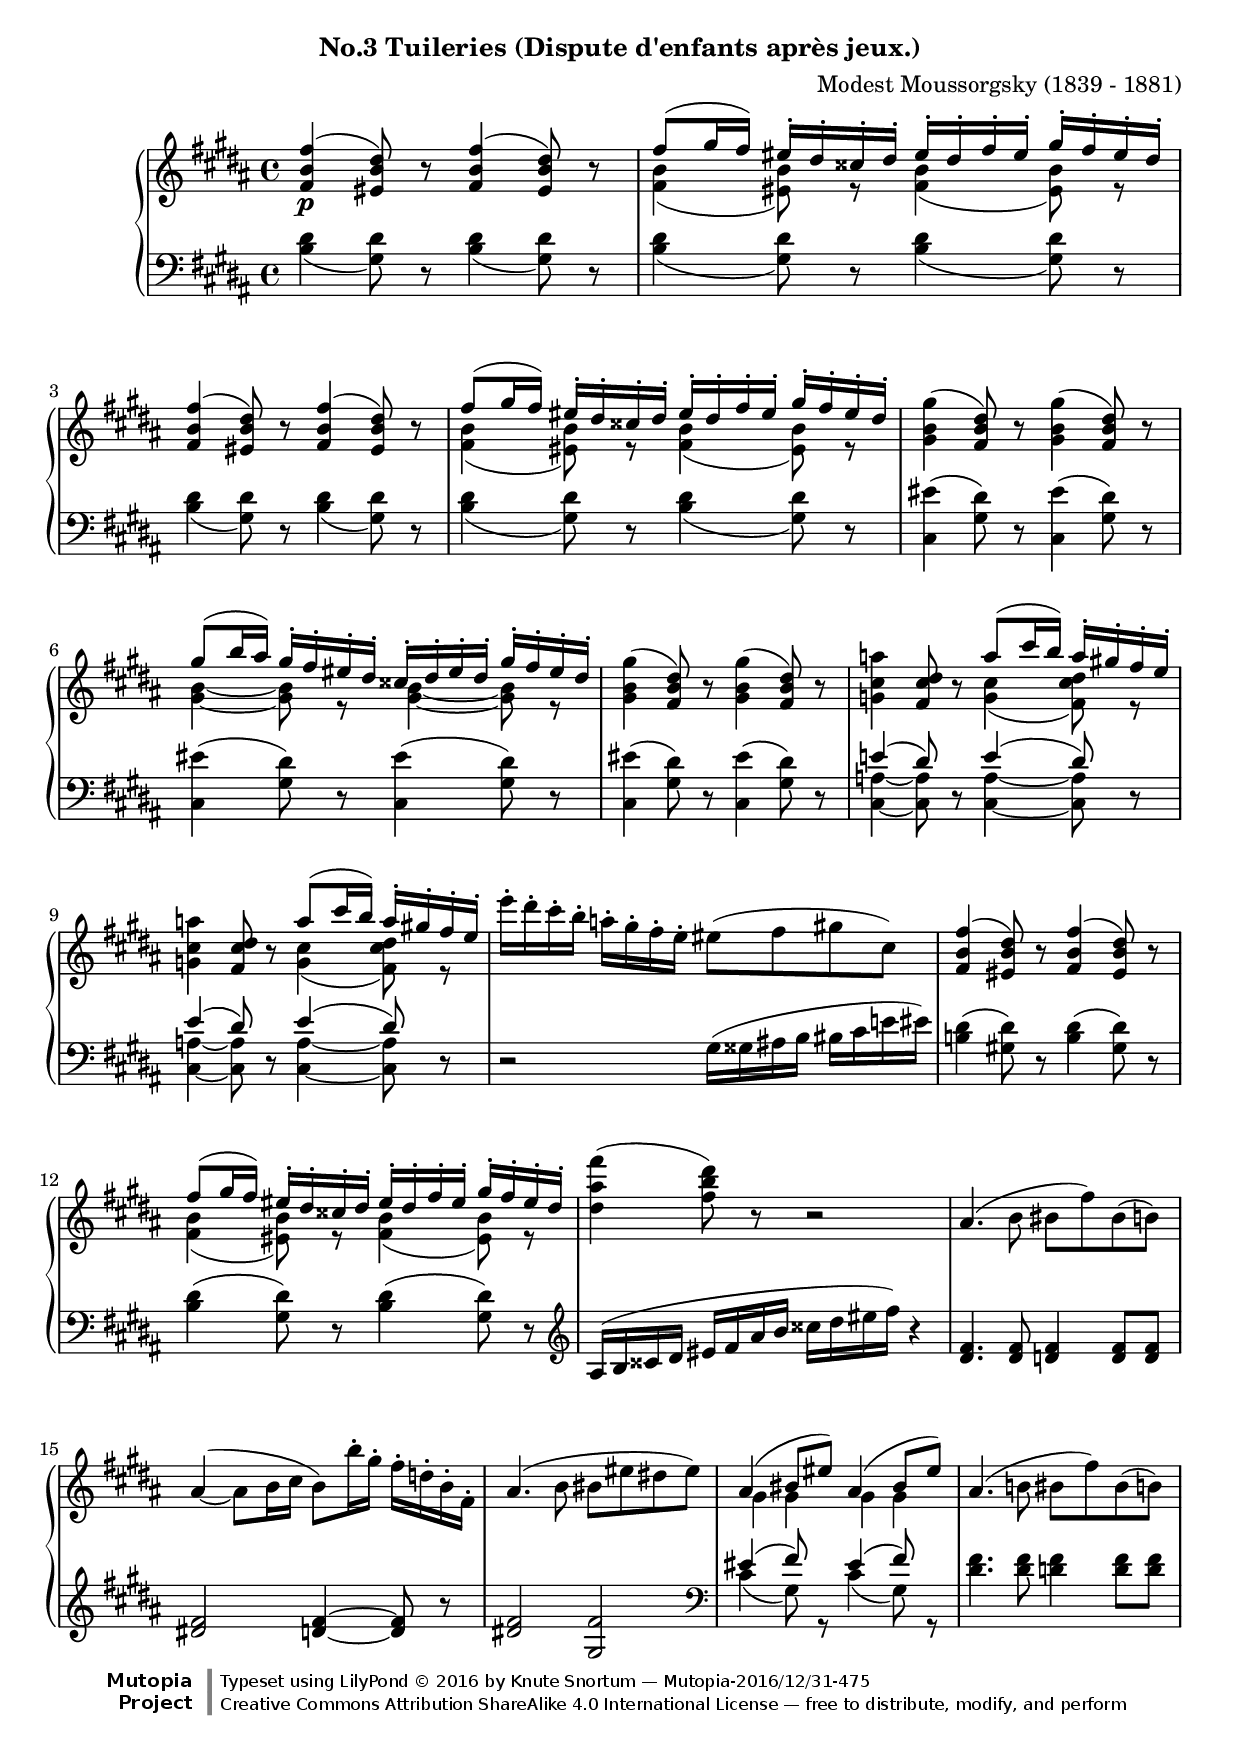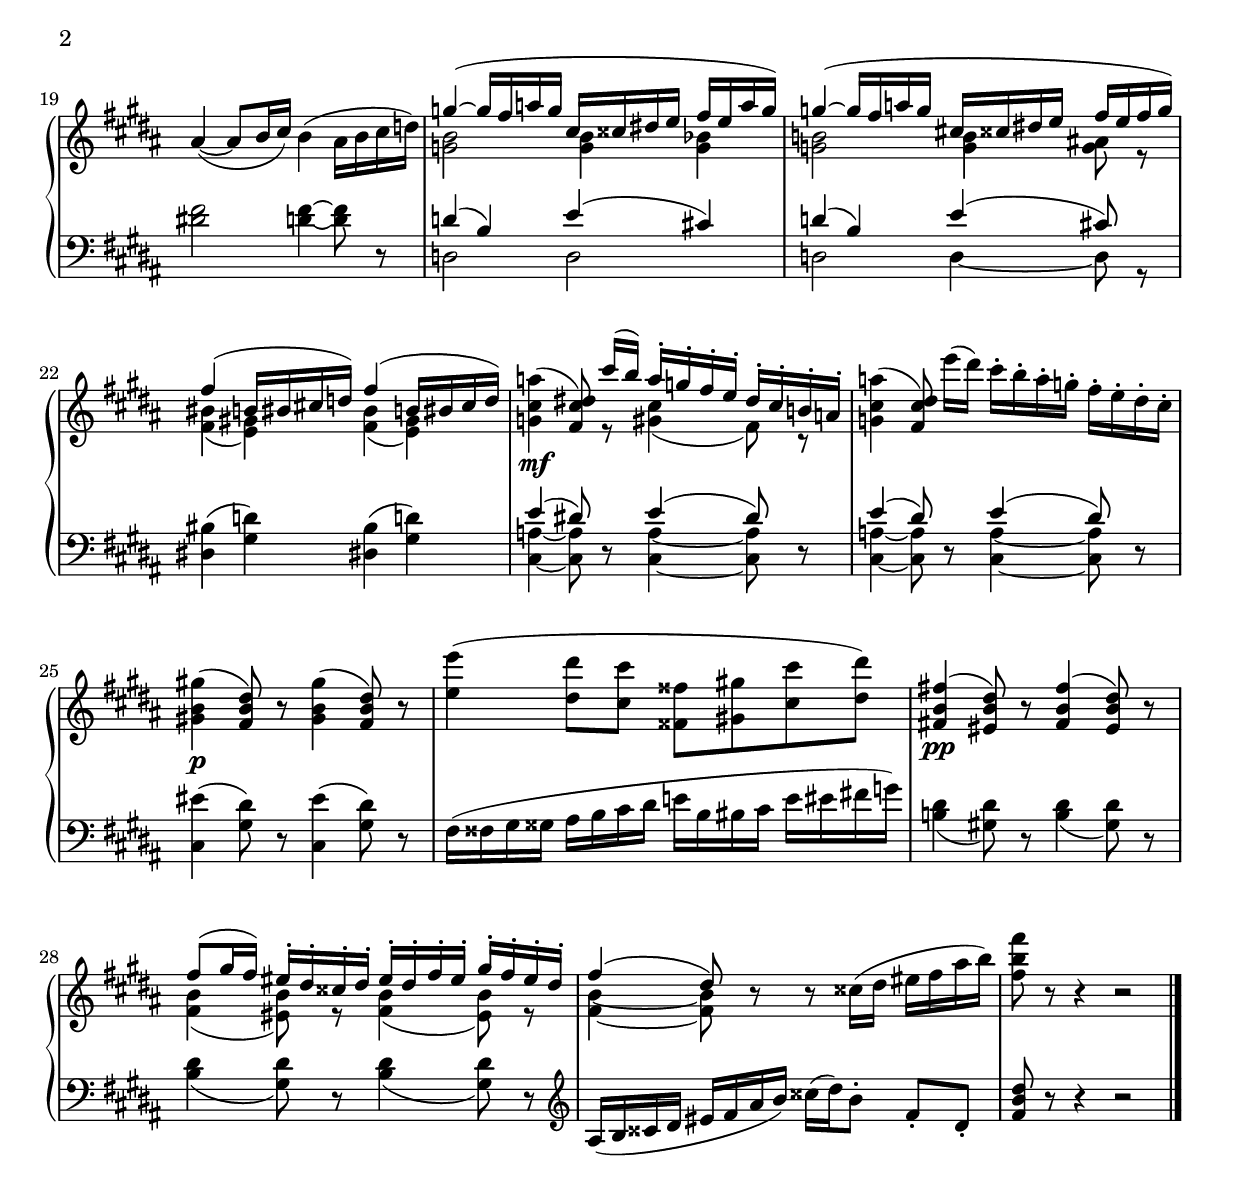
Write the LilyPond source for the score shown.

\version "2.18.2"
\language "english"

\header {
  %title        = "Tuileries (Dispute d'enfants après jeux.)"
  composer     = "Modest Moussorgsky (1839 - 1881)"
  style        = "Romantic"
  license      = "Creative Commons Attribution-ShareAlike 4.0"
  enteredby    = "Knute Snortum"
  date         = "1874"
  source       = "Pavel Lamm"

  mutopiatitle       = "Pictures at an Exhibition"
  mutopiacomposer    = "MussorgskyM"
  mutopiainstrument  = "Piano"
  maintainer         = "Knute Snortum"
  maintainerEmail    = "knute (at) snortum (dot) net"
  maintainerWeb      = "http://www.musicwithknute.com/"

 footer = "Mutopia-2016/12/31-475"
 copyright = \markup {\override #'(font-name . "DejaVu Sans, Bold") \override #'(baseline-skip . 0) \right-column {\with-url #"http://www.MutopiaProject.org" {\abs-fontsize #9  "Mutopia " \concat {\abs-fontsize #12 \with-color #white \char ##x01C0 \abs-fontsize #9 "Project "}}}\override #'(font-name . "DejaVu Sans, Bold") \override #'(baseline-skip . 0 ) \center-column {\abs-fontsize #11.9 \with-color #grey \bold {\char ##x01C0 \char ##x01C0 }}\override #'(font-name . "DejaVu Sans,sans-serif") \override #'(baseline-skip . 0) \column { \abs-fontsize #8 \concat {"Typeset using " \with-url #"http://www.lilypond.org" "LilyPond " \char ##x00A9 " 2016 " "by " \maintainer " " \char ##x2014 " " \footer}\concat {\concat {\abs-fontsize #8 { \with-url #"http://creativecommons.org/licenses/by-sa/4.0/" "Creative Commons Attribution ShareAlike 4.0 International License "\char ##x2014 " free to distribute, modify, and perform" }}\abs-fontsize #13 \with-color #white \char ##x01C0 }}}
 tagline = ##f
}

allegretto = {
  \once
  \override Score.RehearsalMark.self-alignment-X = #LEFT
  \mark "Allegretto non troppo, capriccioso" 
}

conEspress = \markup { \italic "con espressione" }
espress = \markup { \italic "espressivo" }

forceShiftOn = \override NoteColumn.force-hshift = #1.4
forceShiftOff = \override NoteColumn.force-hshift = #0

oneVoiceRest = { \oneVoice r8 \voiceOne }
twoVoiceRest = { \oneVoice r8 \voiceTwo }

highVoice = \relative c' {
  | <fs b fs'>4 \p ( <es b' ds>8 ) \oneVoiceRest <fs b fs'>4 ( <es b' ds>8 ) \oneVoiceRest
  | fs'8 ( gs16 fs) es-. ds-. css-. ds-. es-. ds-. fs-. es-. gs-. fs-. es-. ds-.
  | <fs, b fs'>4 ( <es b' ds>8 ) \oneVoiceRest <fs b fs'>4 ( <es b' ds>8 ) \oneVoiceRest
  | fs'8 ( gs16 fs) es-. ds-. css-. ds-. es-. ds-. fs-. es-. gs-. fs-. es-. ds-.
  \oneVoice
  | <gs, b gs'>4 ( <fs b ds>8 ) r <gs b gs'>4 ( <fs b ds>8 ) r
  \voiceOne
  | gs'8 ( b16 as ) gs-. fs-. es-. ds-. css-. ds-. es-. ds-. gs-. fs-. es-. ds-.
  \oneVoice
  | <gs, b gs'>4 ( <fs b ds>8 ) r <gs b gs'>4 ( <fs b ds>8 ) r
  
  \barNumberCheck #8
  | <g cs a'>4 <fs cs' ds>8 r \voiceOne a'8 ( cs16 b ) a-. gs-. fs-. e-.
  \oneVoice
  | <g, cs a'>4 <fs cs' ds>8 r \voiceOne a'8 ( cs16 b ) a-. gs-. fs-. e-.
  \oneVoice
  | e'16-. ds-. cs-. b-. a-. gs-. fs-. e-. es8 ( fs gs cs, )
  \voiceOne
  | <fs, b fs'>4 ( <es b' ds>8 ) \oneVoiceRest <fs b fs'>4 ( <es b' ds>8 ) \oneVoiceRest
  | fs'8 ( gs16 fs) es-. ds-. css-. ds-. es-. ds-. fs-. es-. gs-. fs-. es-. ds-.
  \oneVoice
  | <ds as' fs'>4 ( <fs b ds>8 ) r r2
  | as,4. ( b8 bs fs' ) bs, ( b )
  \shape #'((0 . 3) (0 . 2) (0 . 1) (0 . 0)) Slur
  | as4 ( ~ as8 b16 cs b8 ) b'16-. gs-. fs-. d-. b-. fs-.
  
  \barNumberCheck #16
  | as4. ( b8 bs es ds es )
  \voiceOne
  | as,4 ( bs8 es ) as,4 ( bs8 es )
  \oneVoice
  | as,4. ( b8 bs fs' ) bs, ( b )
  \shape #'((0 . 0) (0 . -1) (1 . -1) (0 . 0)) Slur
  | \slurDown as4 ( ~ \stemUp as8 b16 cs ) \slurNeutral \stemNeutral b4 ( as16 b cs d )
  \voiceOne
  | g4 ( ~ g16 fs a g cs, css ds e fs e a g ) 
  | g4 ( ~ g16 fs a g cs, css ds e fs e fs g )
  | fs4 ( b,16 bs cs d ) fs4 ( b,16 bs cs d )
  | \stemDown <g, cs a'>4 \mf ( \stemUp <fs cs' ds>8 ) cs''16 ( [ b ] ) 
    a-. g-. fs-. e-. ds-. cs-. b-. a-.
  
  \barNumberCheck #24
  \oneVoice
  | <g cs a'>4 ( <fs cs' ds>8  ) e''16 ( [ ds ] ) cs-. b-. a-. g-. fs-. e-. ds-. cs-.
  | <gs b gs'>4 \p ( <fs b ds>8 ) r <gs b gs'>4 ( <fs b ds>8 ) r
  | <e' e'>4 ( <ds ds'>8 <cs cs'> <fss, fss'> <gs gs'> <cs cs'> <ds ds'> )
  \voiceOne
  | <fs, b fs'>4 \pp ( <es b' ds>8 ) \oneVoiceRest <fs b fs'>4 ( <es b' ds>8 ) \oneVoiceRest
  | fs'8 ( gs16 fs) es-. ds-. css-. ds-. es-. ds-. fs-. es-. gs-. fs-. es-. ds-.
  | fs4 ( ds8 ) \oneVoice r r css16 ( ds es fs as b )
  | <fs b fs'>8 r r4 r2
}

upperMiddle = \relative c' {
  | s1
  | <fs b>4 ( <es b'>8 ) r <fs b>4 ( <es b'>8 ) r
  | s1
  | <fs b>4 ( <es b'>8 ) r <fs b>4 ( <es b'>8 ) r
  | s1
  | <gs b>4 ~ q8 r <gs b>4 ~ q8 r
  | s1 
  
  \barNumberCheck #8
  | s2 <g cs>4 ( <fs cs' ds>8 ) r
  | s2 <g cs>4 ( <fs cs' ds>8 ) r
  | s1 * 2
  | <fs b>4 ( <es b'>8 ) r <fs b>4 ( <es b'>8 ) r
  | s1 * 3
  
  \barNumberCheck #16
  | s1
  | gs4 gs gs gs
  | s1 *2
  | <g b>2 q4 <g bf>
  | <g b>2 q4 <g as>8 r
  | <fs bs>4 ( <e gs> ) <fs bs>4 ( <e gs> )
  | s4 s8 r <gs cs>4 ( fs8 ) r
  
  \barNumberCheck #24
  | s1 * 4
  | <fs b>4 ( <es b'>8 ) r <fs b>4 ( <es b'>8 ) r
  | <fs b>4 ~ q8 s s2
  | s1
}

lowerMiddle = \relative c' {
  | s1 * 7
  
  \barNumberCheck #8
  | e4 ( ds8 ) s e4 ( ds8 ) s
  | e4 ( ds8 ) s e4 ( ds8 ) s
  | s1 * 6
  
  \barNumberCheck #16
  | s1
  | es4 ( fs8 ) s es4 ( fs8 ) s
  | s1 *2
  | d4 ( b ) e ( cs )
  | d4 ( b ) e ( cs8 ) s
  | s1
  | e4 ( ds8 ) s e4 ( ds8 ) s
  
  \barNumberCheck #24
  | e4 ( ds8 ) s e4 ( ds8 ) s
  | s1 * 6
}

lowVoice = \relative c' {
  \oneVoice
  \slurDown
  | \repeat unfold 4 { 
    <b ds>4 ( <gs ds'>8 ) r <b ds>4 ( <gs ds'>8 ) r
  }
  \slurNeutral
  | \repeat unfold 3 {
    <cs, es'>4 ( <gs' ds'>8 ) r <cs, es'>4 ( <gs' ds'>8 ) r
  }
  
  \barNumberCheck #8
  | <cs,_~ a'_~>4 q8 r <cs_~ a'_~>4 q8 r
  | <cs_~ a'_~>4 q8 r <cs_~ a'_~>4 q8 r
  | r2 gs'16 ( gss as b bs cs e es )
  | <b ds>4 ( <gs ds'>8 ) r <b ds>4 ( <gs ds'>8 ) r
  | <b ds>4 ( <gs ds'>8 ) r <b ds>4 ( <gs ds'>8 ) r
  \clef treble
  | as16 ( b css ds es fs as b css ds es fs ) r4
  | <ds, fs>4. q8 <d fs>4 q8 q
  | <ds fs>2 <d fs>4 ~ q8 r
  
  \barNumberCheck #16
  | <ds fs>2 <gs, fs'>
  \clef bass
  \voiceTwo
  | cs4 ( gs8 ) r cs4 ( gs8 ) r
  \oneVoice
  | <ds' fs>4. q8 <d fs>4 q8 q
  | <ds fs>2 <d fs>4 ~ q8 r
  \voiceTwo
  | d,2 d
  | d2 d4 ~ d8 r
  \oneVoice
  | <ds bs'>4 ( <gs d'> ) <ds bs'>4 ( <gs d'> )
  | <cs,_~ a'_~>4 q8 r <cs_~ a'_~>4 q8 r
  
  \barNumberCheck #24
  | <cs_~ a'_~>4 q8 r <cs_~ a'_~>4 q8 r
  | <cs es'>4 ( <gs' ds'>8 ) r <cs, es'>4 ( <gs' ds'>8 ) r
  | fs16 ( fss gs gss as b cs ds e b bs cs e es fs g )
  | \slurDown <b, ds>4 ( <gs ds'>8 ) r <b ds>4 ( <gs ds'>8 ) r
  | <b ds>4 ( <gs ds'>8 ) r <b ds>4 ( <gs ds'>8 ) r
  \clef treble
  | \slurNeutral as16 ( b css ds es fs as b ) css ( ds ) b8-. fs-. ds-.
  | <fs b ds>8 r r4 r2
  \bar "|."
}

global = {
  \key b \major
  \time 4/4
  \accidentalStyle piano
}

upper = {
  \clef treble
  \global
  <<
    \new Voice { \voiceOne \highVoice }
    \new Voice { \voiceTwo \upperMiddle }
  >>
}

lower = {
  \clef bass
  \global
  <<
    \new Voice { \voiceThree \lowerMiddle }
    \new Voice { \voiceFour \lowVoice }
  >>
}

\bookpart {
  \header {
    subtitle = "No.3 Tuileries (Dispute d'enfants après jeux.)"
  }
  \score {
    \new PianoStaff <<
      \new Staff = "up" \upper
      \new Staff = "down" \lower
    >>
    \layout {
    }
    \midi {
      \tempo 4 = 120
    }
  }
}
